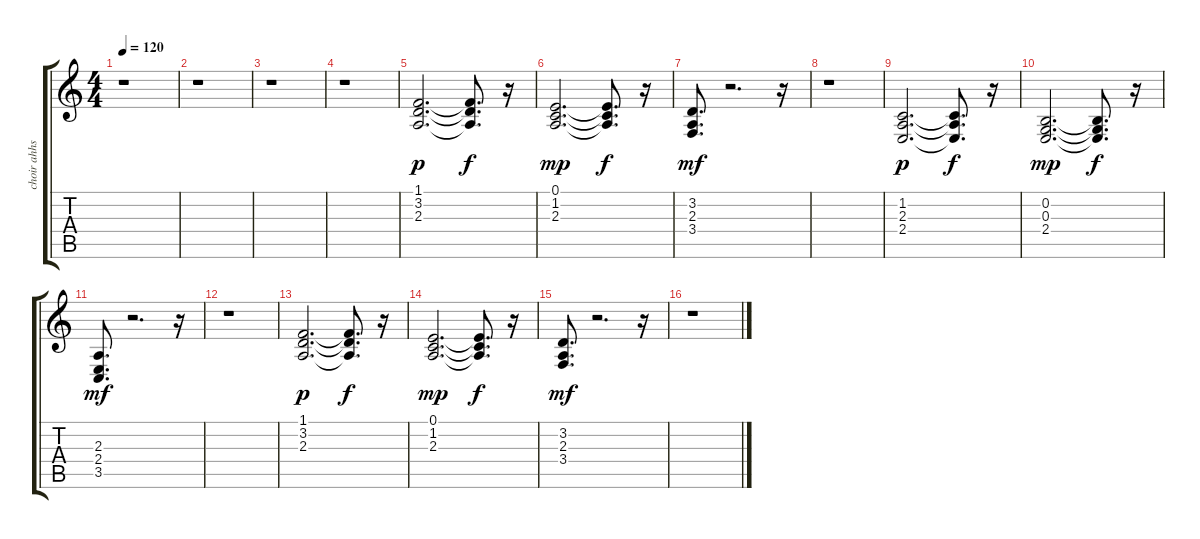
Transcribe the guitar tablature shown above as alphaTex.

\track ("choir ahhs" "choir ahhs") {instrument choiraahs}
\staff {score tabs}
\tuning (E4 B3 G3 D3 A2 E2) {hide}
\ts (4 4)
\tempo 120
\clef g2
\ks c
r.1{dy mf} |
r.1 |
r.1 |
r.1 |
(1.1 3.2 2.3).2{d dy p} (1.1{t} 3.2{t} 2.3{t}).8{d dy f} r.16 |
(0.1 1.2 2.3).2{d dy mp} (0.1{t} 1.2{t} 2.3{t}).8{d dy f} r.16 |
(3.2 2.3 3.4).8{d dy mf} r.2{d} r.16 |
r.1 |
(1.2 2.3 2.4).2{d dy p} (1.2{t} 2.3{t} 2.4{t}).8{d dy f} r.16 |
(0.2 0.3 2.4).2{d dy mp} (0.2{t} 0.3{t} 2.4{t}).8{d dy f} r.16 |
(2.3 2.4 3.5).8{d dy mf} r.2{d} r.16 |
r.1 |
(1.1 3.2 2.3).2{d dy p} (1.1{t} 3.2{t} 2.3{t}).8{d dy f} r.16 |
(0.1 1.2 2.3).2{d dy mp} (0.1{t} 1.2{t} 2.3{t}).8{d dy f} r.16 |
(3.2 2.3 3.4).8{d dy mf} r.2{d} r.16 |
r.1
